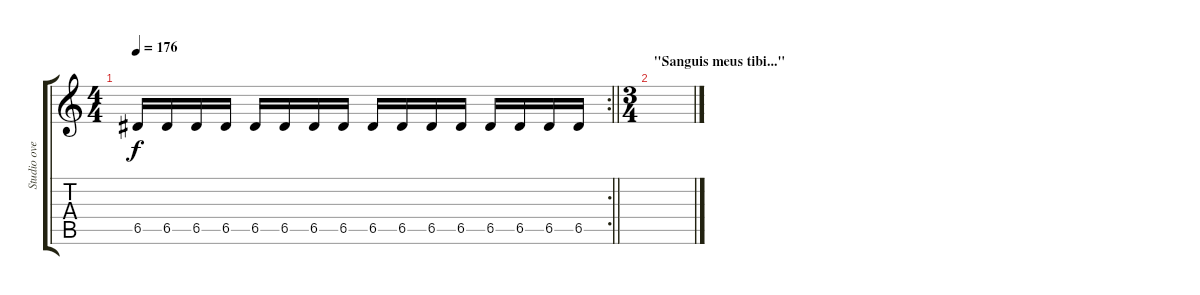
\track ("Studio overdubs" "Studio ove") {instrument distortionguitar}
\staff {score tabs}
\tuning (E4 B3 G3 D3 A2 E2) {hide}
\rc 2
\ts (4 4)
\tempo 176
\clef g2
\barLineRight lightlight
\ks c
6.5.16{dy f} 6.5.16 6.5.16 6.5.16 6.5.16 6.5.16 6.5.16 6.5.16 6.5.16 6.5.16 6.5.16 6.5.16 6.5.16 6.5.16 6.5.16 6.5.16 |
\ts (3 4)
\section ("" "\"Sanguis meus tibi...\"")
